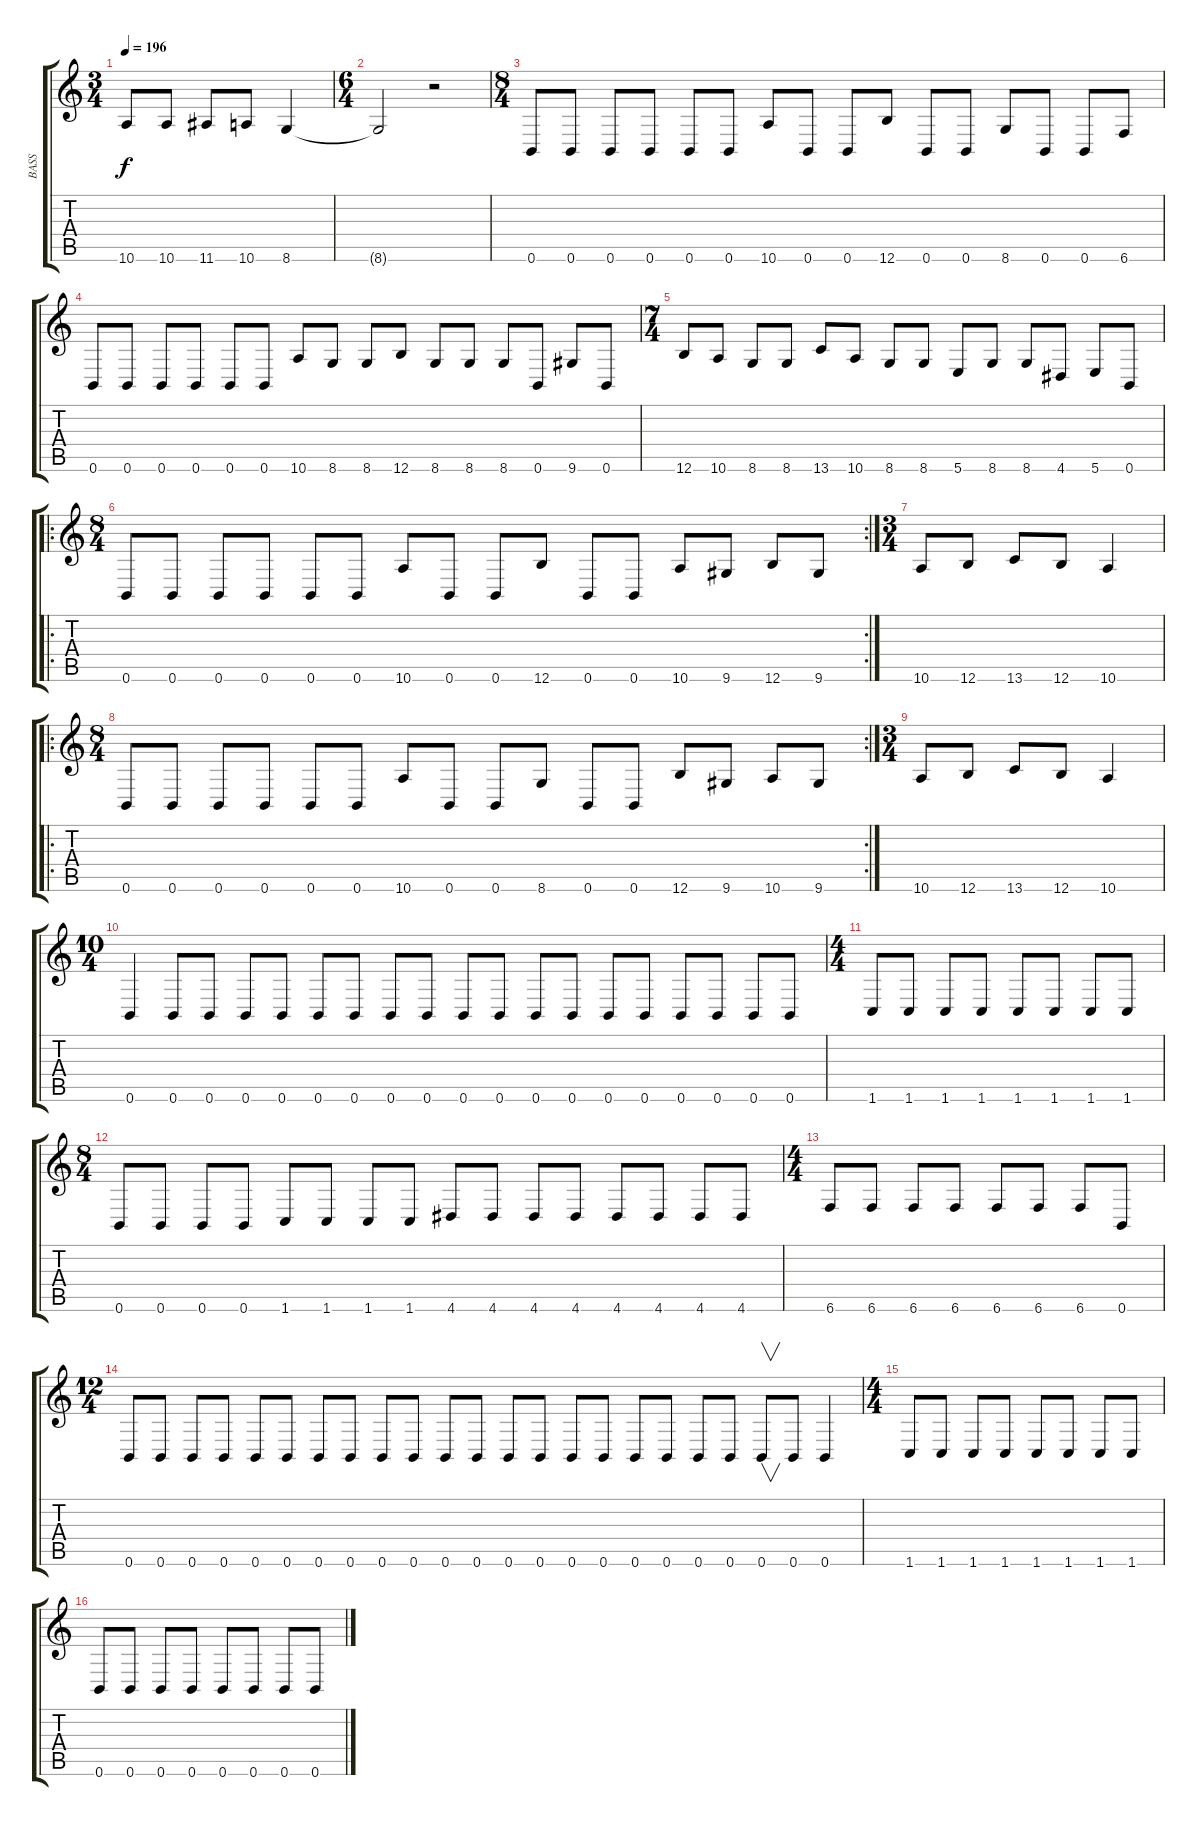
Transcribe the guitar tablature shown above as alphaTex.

\track ("BASS" "BASS") {instrument electricbasspick}
\staff {score tabs}
\tuning (B3 Gb3 E3 A2 E2 B1) {hide}
\ts (3 4)
\tempo 196
\clef g2
\ks c
10.6.8{dy f} 10.6.8 11.6.8 10.6.8 8.6.4 |
\ts (6 4)
8.6{t}.2 r.2 |
\ts (8 4)
0.6.8 0.6.8 0.6.8 0.6.8 0.6.8 0.6.8 10.6.8 0.6.8 0.6.8 12.6.8 0.6.8 0.6.8 8.6.8 0.6.8 0.6.8 6.6.8 |
0.6.8 0.6.8 0.6.8 0.6.8 0.6.8 0.6.8 10.6.8 8.6.8 8.6.8 12.6.8 8.6.8 8.6.8 8.6.8 0.6.8 9.6.8 0.6.8 |
\ts (7 4)
12.6.8 10.6.8 8.6.8 8.6.8 13.6.8 10.6.8 8.6.8 8.6.8 5.6.8 8.6.8 8.6.8 4.6.8 5.6.8 0.6.8 |
\ro
\rc 2
\ts (8 4)
0.6.8 0.6.8 0.6.8 0.6.8 0.6.8 0.6.8 10.6.8 0.6.8 0.6.8 12.6.8 0.6.8 0.6.8 10.6.8 9.6.8 12.6.8 9.6.8 |
\ts (3 4)
10.6.8 12.6.8 13.6.8 12.6.8 10.6.4 |
\ro
\rc 2
\ts (8 4)
0.6.8 0.6.8 0.6.8 0.6.8 0.6.8 0.6.8 10.6.8 0.6.8 0.6.8 8.6.8 0.6.8 0.6.8 12.6.8 9.6.8 10.6.8 9.6.8 |
\ts (3 4)
10.6.8 12.6.8 13.6.8 12.6.8 10.6.4 |
\ts (10 4)
0.6.4 0.6.8 0.6.8 0.6.8 0.6.8 0.6.8 0.6.8 0.6.8 0.6.8 0.6.8 0.6.8 0.6.8 0.6.8 0.6.8 0.6.8 0.6.8 0.6.8 0.6.8 0.6.8 |
\ts (4 4)
1.6.8 1.6.8 1.6.8 1.6.8 1.6.8 1.6.8 1.6.8 1.6.8 |
\ts (8 4)
0.6.8 0.6.8 0.6.8 0.6.8 1.6.8 1.6.8 1.6.8 1.6.8 4.6.8 4.6.8 4.6.8 4.6.8 4.6.8 4.6.8 4.6.8 4.6.8 |
\ts (4 4)
6.6.8 6.6.8 6.6.8 6.6.8 6.6.8 6.6.8 6.6.8 0.6.8 |
\ts (12 4)
0.6.8 0.6.8 0.6.8 0.6.8 0.6.8 0.6.8 0.6.8 0.6.8 0.6.8 0.6.8 0.6.8 0.6.8 0.6.8 0.6.8 0.6.8 0.6.8 0.6.8 0.6.8 0.6.8 0.6.8 0.6.8{v} 0.6.8 0.6.4 |
\ts (4 4)
1.6.8 1.6.8 1.6.8 1.6.8 1.6.8 1.6.8 1.6.8 1.6.8 |
0.6.8 0.6.8 0.6.8 0.6.8 0.6.8 0.6.8 0.6.8 0.6.8
